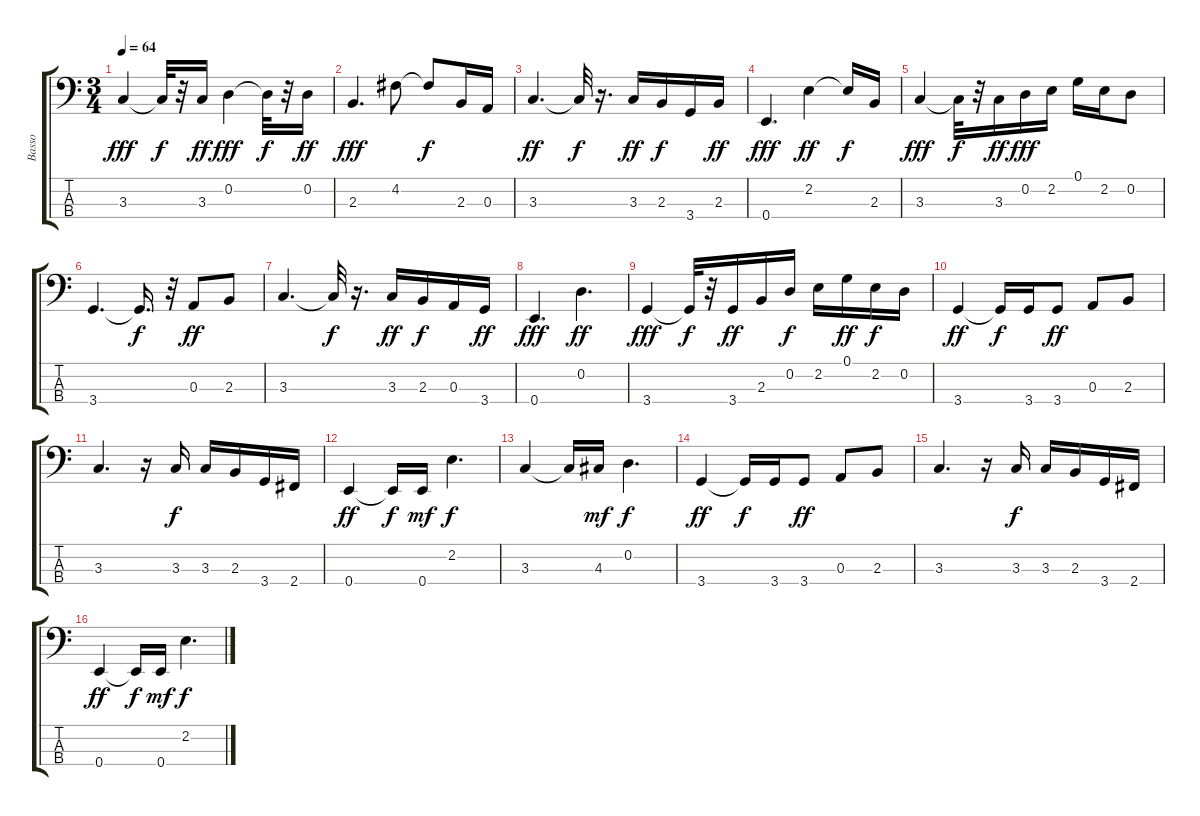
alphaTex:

\track ("Basso" "Basso") {instrument fretlessbass}
\staff {score tabs}
\tuning (G2 D2 A1 E1) {hide}
\ts (3 4)
\tempo 64
\clef f4
\ks c
3.3.4{dy fff} 3.3{t}.32{dy f} r.32 3.3.16{dy ff} 0.2.4{dy fff} 0.2{t}.32{dy f} r.32 0.2.16{dy ff} |
2.3.4{d dy fff} 4.2.8 4.2{t}.8{dy f} 2.3.16 0.3.16 |
3.3.4{d dy ff} 3.3{t}.32{dy f} r.16{d} 3.3.16{dy ff} 2.3.16{dy f} 3.4.16 2.3.16{dy ff} |
0.4.4{d dy fff} 2.2.4{dy ff} 2.2{t}.16{dy f} 2.3.16 |
3.3.4{dy fff} 3.3{t}.32{dy f} r.32 3.3.16{dy ff} 0.2.16{dy fff} 2.2.16 0.1.16 2.2.16 0.2.8 |
3.4.4{d} 3.4{t}.16{d dy f} r.32 0.3.8{dy ff} 2.3.8 |
3.3.4{d} 3.3{t}.32{dy f} r.16{d} 3.3.16{dy ff} 2.3.16{dy f} 0.3.16 3.4.16{dy ff} |
0.4.4{d dy fff} 0.2.4{d dy ff} |
3.4.4{dy fff} 3.4{t}.32{dy f} r.32 3.4.16{dy ff} 2.3.16 0.2.16{dy f} 2.2.16 0.1.16{dy ff} 2.2.16{dy f} 0.2.16 |
3.4.4{dy ff} 3.4{t}.16{dy f} 3.4.16 3.4.8{dy ff} 0.3.8 2.3.8 |
3.3.4{d} r.16 3.3.16{dy f} 3.3.16 2.3.16 3.4.16 2.4.16 |
0.4.4{dy ff} 0.4{t}.16{dy f} 0.4.16{dy mf} 2.2.4{d dy f} |
3.3.4 3.3{t}.16 4.3.16{dy mf} 0.2.4{d dy f} |
3.4.4{dy ff} 3.4{t}.16{dy f} 3.4.16 3.4.8{dy ff} 0.3.8 2.3.8 |
3.3.4{d} r.16 3.3.16{dy f} 3.3.16 2.3.16 3.4.16 2.4.16 |
0.4.4{dy ff} 0.4{t}.16{dy f} 0.4.16{dy mf} 2.2.4{d dy f}
